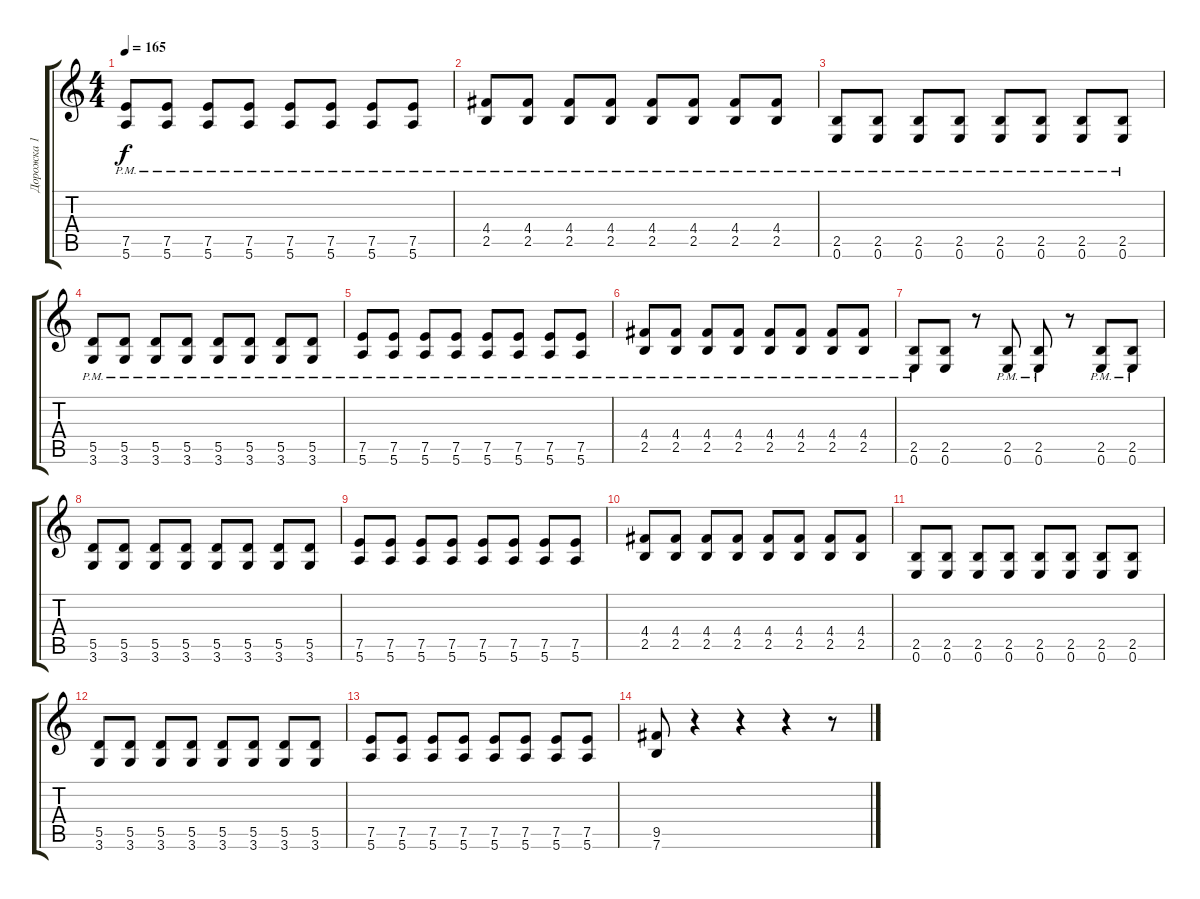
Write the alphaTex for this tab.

\track ("Дорожка 1" "Дорожка 1") {instrument distortionguitar}
\staff {score tabs}
\tuning (E4 B3 G3 D3 A2 E2) {hide}
\ts (4 4)
\tempo 165
\clef g2
\ks c
(7.5 5.6{pm}).8{dy f} (7.5 5.6{pm}).8 (7.5 5.6{pm}).8 (7.5 5.6{pm}).8 (7.5 5.6{pm}).8 (7.5 5.6{pm}).8 (7.5 5.6{pm}).8 (7.5 5.6{pm}).8 |
(4.4 2.5{pm}).8 (4.4 2.5{pm}).8 (4.4 2.5{pm}).8 (4.4 2.5{pm}).8 (4.4 2.5{pm}).8 (4.4 2.5{pm}).8 (4.4 2.5{pm}).8 (4.4 2.5{pm}).8 |
(2.5{pm} 0.6).8 (2.5{pm} 0.6).8 (2.5{pm} 0.6).8 (2.5{pm} 0.6).8 (2.5{pm} 0.6).8 (2.5{pm} 0.6).8 (2.5{pm} 0.6).8 (2.5{pm} 0.6).8 |
(5.5 3.6{pm}).8 (5.5 3.6{pm}).8 (5.5 3.6{pm}).8 (5.5 3.6{pm}).8 (5.5 3.6{pm}).8 (5.5 3.6{pm}).8 (5.5 3.6{pm}).8 (5.5 3.6{pm}).8 |
(7.5 5.6{pm}).8 (7.5 5.6{pm}).8 (7.5 5.6{pm}).8 (7.5 5.6{pm}).8 (7.5 5.6{pm}).8 (7.5 5.6{pm}).8 (7.5 5.6{pm}).8 (7.5 5.6{pm}).8 |
(4.4 2.5{pm}).8 (4.4 2.5{pm}).8 (4.4 2.5{pm}).8 (4.4 2.5{pm}).8 (4.4 2.5{pm}).8 (4.4 2.5{pm}).8 (4.4 2.5{pm}).8 (4.4 2.5{pm}).8 |
(2.5{pm} 0.6).8 (2.5 0.6).8 r.8 (2.5{pm} 0.6).8 (2.5{pm} 0.6).8 r.8 (2.5{pm} 0.6).8 (2.5{pm} 0.6).8 |
(5.5 3.6).8 (5.5 3.6).8 (5.5 3.6).8 (5.5 3.6).8 (5.5 3.6).8 (5.5 3.6).8 (5.5 3.6).8 (5.5 3.6).8 |
(7.5 5.6).8 (7.5 5.6).8 (7.5 5.6).8 (7.5 5.6).8 (7.5 5.6).8 (7.5 5.6).8 (7.5 5.6).8 (7.5 5.6).8 |
(4.4 2.5).8 (4.4 2.5).8 (4.4 2.5).8 (4.4 2.5).8 (4.4 2.5).8 (4.4 2.5).8 (4.4 2.5).8 (4.4 2.5).8 |
(2.5 0.6).8 (2.5 0.6).8 (2.5 0.6).8 (2.5 0.6).8 (2.5 0.6).8 (2.5 0.6).8 (2.5 0.6).8 (2.5 0.6).8 |
(5.5 3.6).8 (5.5 3.6).8 (5.5 3.6).8 (5.5 3.6).8 (5.5 3.6).8 (5.5 3.6).8 (5.5 3.6).8 (5.5 3.6).8 |
(7.5 5.6).8 (7.5 5.6).8 (7.5 5.6).8 (7.5 5.6).8 (7.5 5.6).8 (7.5 5.6).8 (7.5 5.6).8 (7.5 5.6).8 |
(9.5 7.6).8 r.4 r.4 r.4 r.8
